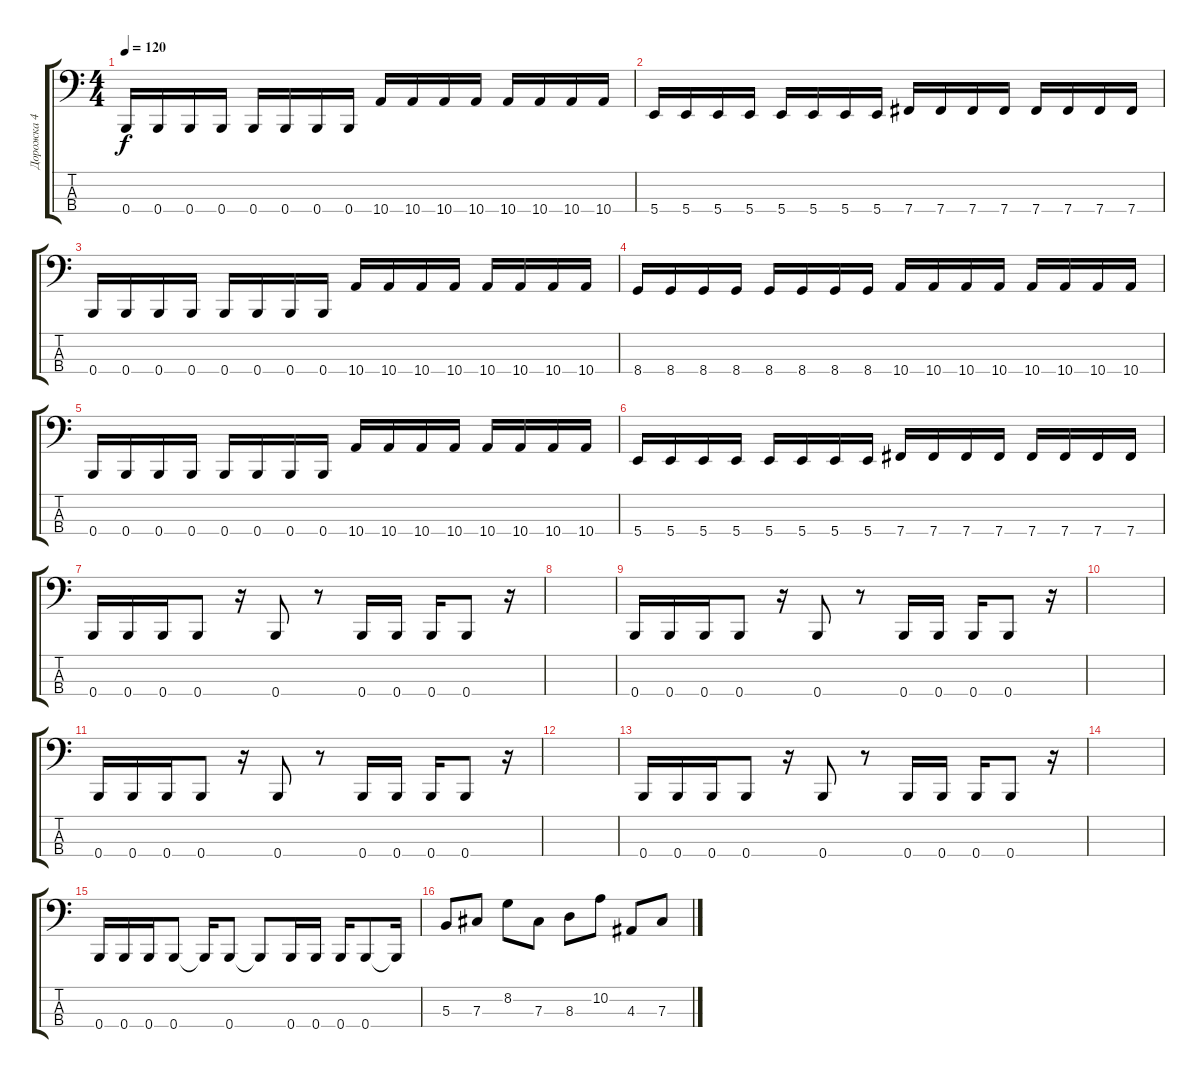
\track ("Дорожка 4" "Дорожка 4") {instrument electricbasspick}
\staff {score tabs}
\tuning (E2 B1 Gb1 B0) {hide}
\ts (4 4)
\tempo 120
\clef f4
\ks c
0.4.16{dy f} 0.4.16 0.4.16 0.4.16 0.4.16 0.4.16 0.4.16 0.4.16 10.4.16 10.4.16 10.4.16 10.4.16 10.4.16 10.4.16 10.4.16 10.4.16 |
5.4.16 5.4.16 5.4.16 5.4.16 5.4.16 5.4.16 5.4.16 5.4.16 7.4.16 7.4.16 7.4.16 7.4.16 7.4.16 7.4.16 7.4.16 7.4.16 |
0.4.16 0.4.16 0.4.16 0.4.16 0.4.16 0.4.16 0.4.16 0.4.16 10.4.16 10.4.16 10.4.16 10.4.16 10.4.16 10.4.16 10.4.16 10.4.16 |
8.4.16 8.4.16 8.4.16 8.4.16 8.4.16 8.4.16 8.4.16 8.4.16 10.4.16 10.4.16 10.4.16 10.4.16 10.4.16 10.4.16 10.4.16 10.4.16 |
0.4.16 0.4.16 0.4.16 0.4.16 0.4.16 0.4.16 0.4.16 0.4.16 10.4.16 10.4.16 10.4.16 10.4.16 10.4.16 10.4.16 10.4.16 10.4.16 |
5.4.16 5.4.16 5.4.16 5.4.16 5.4.16 5.4.16 5.4.16 5.4.16 7.4.16 7.4.16 7.4.16 7.4.16 7.4.16 7.4.16 7.4.16 7.4.16 |
0.4.16 0.4.16 0.4.16 0.4.8 r.16 0.4.8 r.8 0.4.16 0.4.16 0.4.16 0.4.8 r.16 |
|
0.4.16 0.4.16 0.4.16 0.4.8 r.16 0.4.8 r.8 0.4.16 0.4.16 0.4.16 0.4.8 r.16 |
|
0.4.16 0.4.16 0.4.16 0.4.8 r.16 0.4.8 r.8 0.4.16 0.4.16 0.4.16 0.4.8 r.16 |
|
0.4.16 0.4.16 0.4.16 0.4.8 r.16 0.4.8 r.8 0.4.16 0.4.16 0.4.16 0.4.8 r.16 |
|
0.4.16 0.4.16 0.4.16 0.4.8 0.4{t}.16 0.4.8 0.4{t}.8 0.4.16 0.4.16 0.4.16 0.4.8 0.4{t}.16 |
5.3.8 7.3.8 8.2.8 7.3.8 8.3.8 10.2.8 4.3.8 7.3.8
